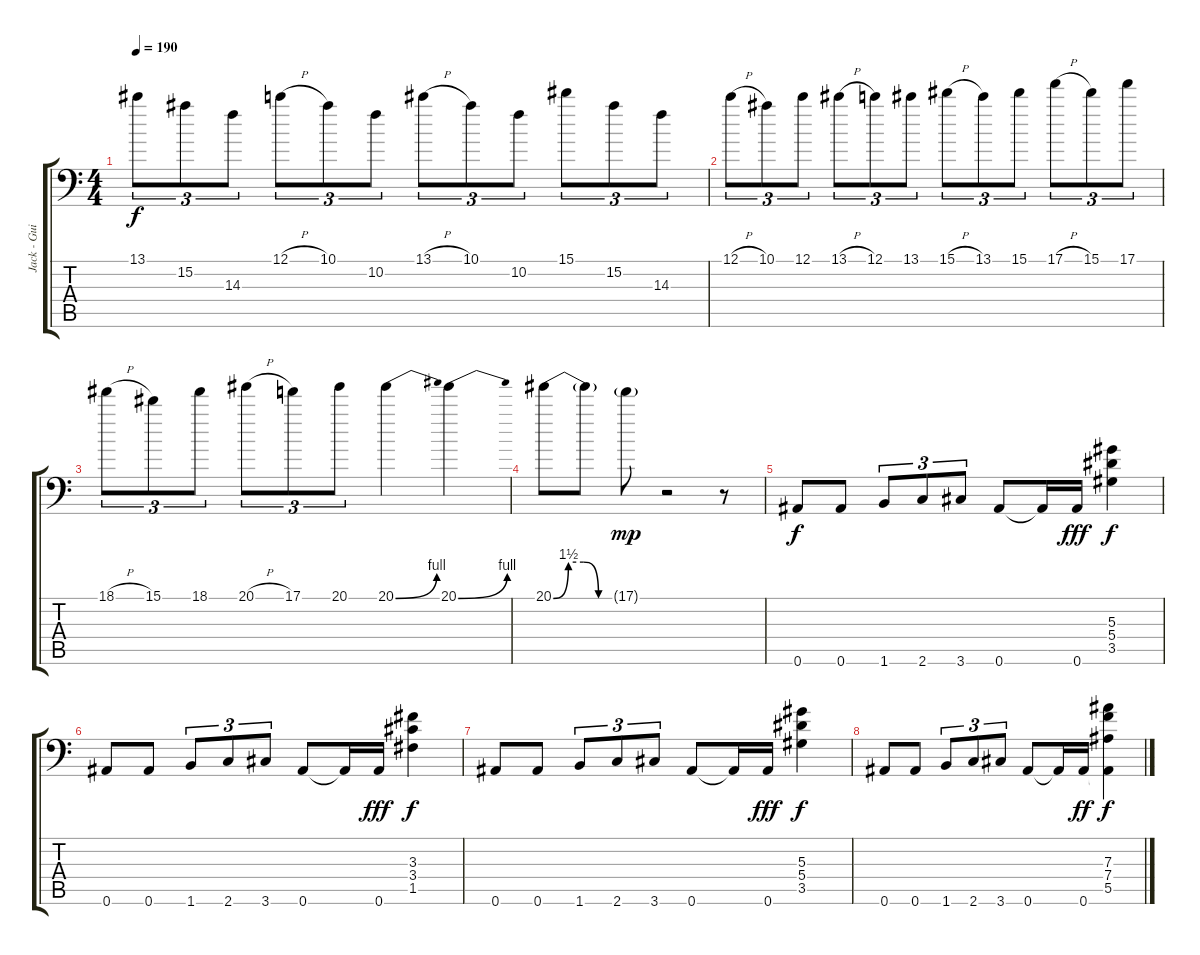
\track ("Jack - Guitar" "Jack - Gui") {instrument distortionguitar}
\staff {score tabs}
\tuning (C4 G3 Eb3 Bb2 F2 Bb1) {hide}
\ts (4 4)
\tempo 190
\clef f4
\ks c
13.1.8{tu (3 2) dy f} 15.2.8{tu (3 2)} 14.3.8{tu (3 2)} 12.1{h}.8{tu (3 2)} 10.1.8{tu (3 2)} 10.2.8{tu (3 2)} 13.1{h}.8{tu (3 2)} 10.1.8{tu (3 2)} 10.2.8{tu (3 2)} 15.1.8{tu (3 2)} 15.2.8{tu (3 2)} 14.3.8{tu (3 2)} |
12.1{h}.8{tu (3 2)} 10.1.8{tu (3 2)} 12.1.8{tu (3 2)} 13.1{h}.8{tu (3 2)} 12.1.8{tu (3 2)} 13.1.8{tu (3 2)} 15.1{h}.8{tu (3 2)} 13.1.8{tu (3 2)} 15.1.8{tu (3 2)} 17.1{h}.8{tu (3 2)} 15.1.8{tu (3 2)} 17.1.8{tu (3 2)} |
18.1{h}.8{tu (3 2)} 15.1.8{tu (3 2)} 18.1.8{tu (3 2)} 20.1{h}.8{tu (3 2)} 17.1.8{tu (3 2)} 20.1.8{tu (3 2)} 20.1{be (bend 0 0 60 4)}.4 20.1{be (bend 0 0 60 4)}.4 |
20.1{be (custom 0 0 15 6 30 6 45 0 60 0)}.8 20.1{t}.8 17.1{g}.8{dy mp} r.2 r.8 |
0.6.8{dy f} 0.6.8 1.6.8{tu (3 2)} 2.6.8{tu (3 2)} 3.6.8{tu (3 2)} 0.6.8 0.6{t}.16 0.6.16{dy fff} (5.3 5.4 3.5).4{dy f} |
0.6.8 0.6.8 1.6.8{tu (3 2)} 2.6.8{tu (3 2)} 3.6.8{tu (3 2)} 0.6.8 0.6{t}.16 0.6.16{dy fff} (3.3 3.4 1.5).4{dy f} |
0.6.8 0.6.8 1.6.8{tu (3 2)} 2.6.8{tu (3 2)} 3.6.8{tu (3 2)} 0.6.8 0.6{t}.16 0.6.16{dy fff} (5.3 5.4 3.5).4{dy f} |
0.6.8 0.6.8 1.6.8{tu (3 2)} 2.6.8{tu (3 2)} 3.6.8{tu (3 2)} 0.6.8 0.6{t}.16 0.6.16{dy ff} (7.3 7.4 5.5 0.6{t}).4{dy f}
